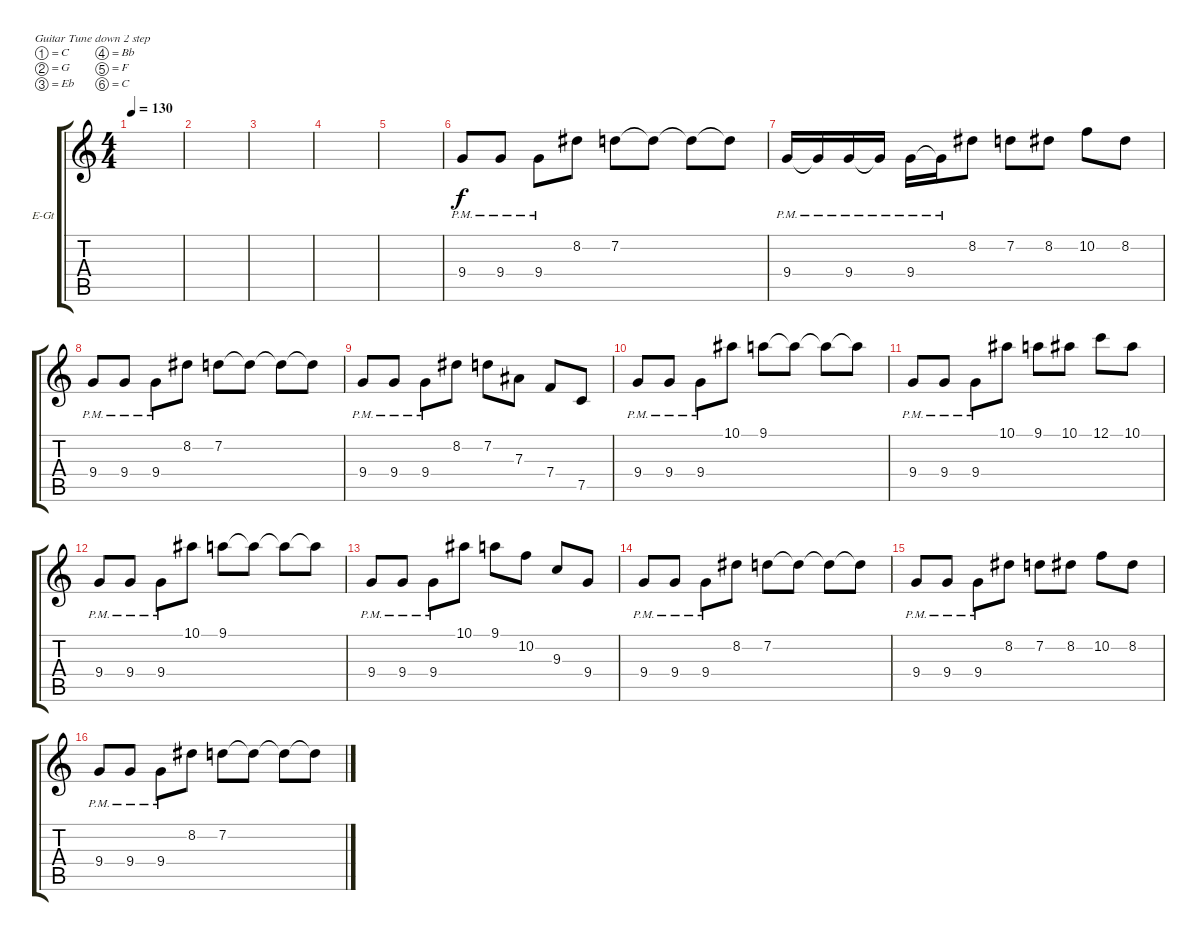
\defaultSystemsLayout 4
\bracketExtendMode groupsimilarinstruments
\firstSystemTrackNameOrientation horizontal
\otherSystemsTrackNameOrientation horizontal
\track ("Актава\\терция П" "E-Gt") {instrument distortionguitar}
\staff {score tabs}
\tuning (C4 G3 Eb3 Bb2 F2 C2)
\ts (4 4)
\tempo 130
\clef g2
\ks c
|
|
|
|
|
9.4{pm}.8 9.4{pm}.8 9.4{pm}.8 8.2.8 7.2.8 7.2{t}.8 7.2{t}.8 7.2{t}.8 |
9.4{pm}.16 9.4{pm t}.16 9.4{pm}.16 9.4{pm t}.16 9.4{pm}.16 9.4{pm t}.16 8.2.8 7.2.8 8.2.8 10.2.8 8.2.8 |
9.4{pm}.8 9.4{pm}.8 9.4{pm}.8 8.2.8 7.2.8 7.2{t}.8 7.2{t}.8 7.2{t}.8 |
9.4{pm}.8 9.4{pm}.8 9.4{pm}.8 8.2.8 7.2.8 7.3.8 7.4.8 7.5.8 |
9.4{pm}.8 9.4{pm}.8 9.4{pm}.8 10.1.8 9.1.8 9.1{t}.8 9.1{t}.8 9.1{t}.8 |
9.4{pm}.8 9.4{pm}.8 9.4{pm}.8 10.1.8 9.1.8 10.1.8 12.1.8 10.1.8 |
9.4{pm}.8 9.4{pm}.8 9.4{pm}.8 10.1.8 9.1.8 9.1{t}.8 9.1{t}.8 9.1{t}.8 |
9.4{pm}.8 9.4{pm}.8 9.4{pm}.8 10.1.8 9.1.8 10.2.8 9.3.8 9.4.8 |
9.4{pm}.8 9.4{pm}.8 9.4{pm}.8 8.2.8 7.2.8 7.2{t}.8 7.2{t}.8 7.2{t}.8 |
9.4{pm}.8 9.4{pm}.8 9.4{pm}.8 8.2.8 7.2.8 8.2.8 10.2.8 8.2.8 |
9.4{pm}.8 9.4{pm}.8 9.4{pm}.8 8.2.8 7.2.8 7.2{t}.8 7.2{t}.8 7.2{t}.8
